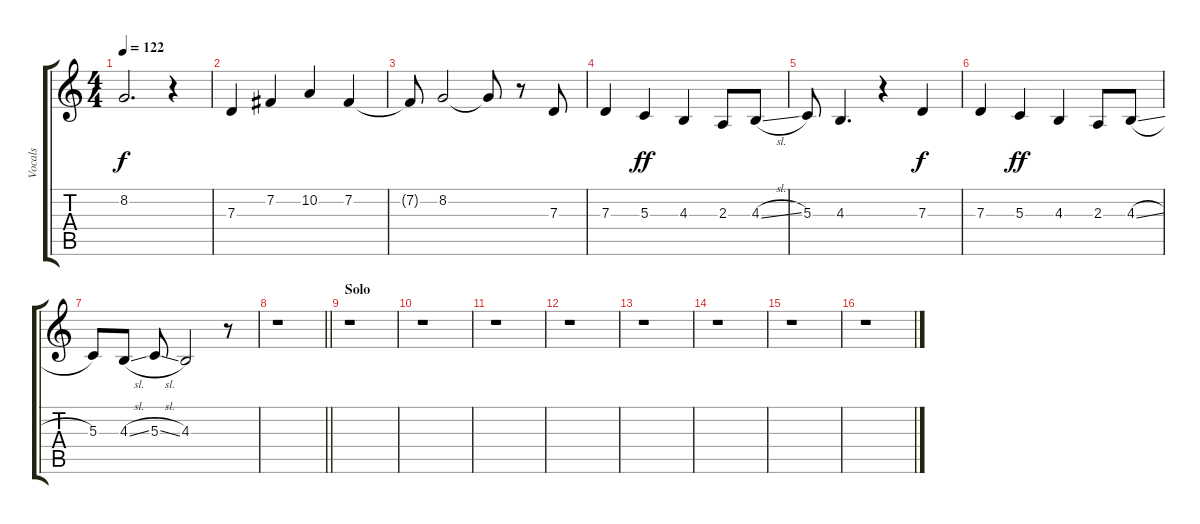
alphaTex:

\track ("Vocals" "Vocals") {instrument altosax}
\staff {score tabs}
\tuning (E4 B3 G3 D3 A2 E2) {hide}
\ts (4 4)
\tempo 122
\clef g2
\ks c
8.2{t}.2{d dy f} r.4 |
7.3.4 7.2.4 10.2.4 7.2.4 |
7.2{t}.8 8.2.2 8.2{t}.8 r.8 7.3.8 |
7.3.4 5.3.4{dy ff} 4.3.4 2.3.8 4.3{sl}.8 |
5.3.8 4.3.4{d} r.4 7.3.4{dy f} |
7.3.4 5.3.4{dy ff} 4.3.4 2.3.8 4.3{sl}.8 |
5.3.8 4.3{sl}.8 5.3{sl}.8 4.3.2 r.8 |
\barLineRight lightlight
r.1 |
\section ("" "Solo")
r.1 |
r.1 |
r.1 |
r.1 |
r.1 |
r.1 |
r.1 |
r.1
